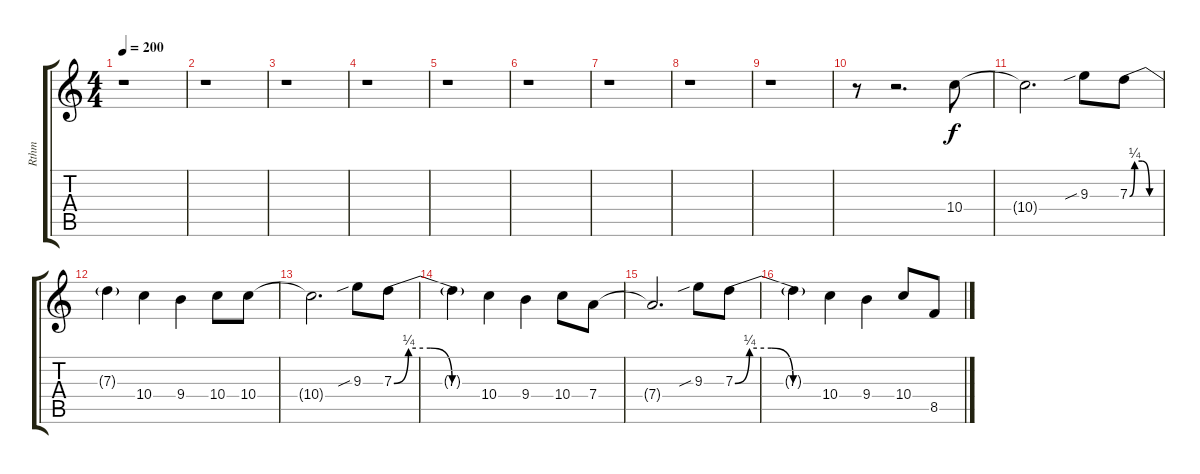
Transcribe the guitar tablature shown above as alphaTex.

\track ("Rthm" "Rthm") {instrument distortionguitar}
\staff {score tabs}
\tuning (E4 B3 G3 D3 A2 E2) {hide}
\ts (4 4)
\tempo 200
\clef g2
\ks c
r.1{dy f} |
r.1 |
r.1 |
r.1 |
r.1 |
r.1 |
r.1 |
r.1 |
r.1 |
r.8 r.2{d} 10.4.8 |
10.4{t}.2{d} 9.3{sib}.8 7.3{be (custom 0 0 10 1 25 1 40 0 60 0)}.8 |
7.3{t}.4 10.4.4 9.4.4 10.4.8 10.4.8 |
10.4{t}.2{d} 9.3{sib}.8 7.3{be (custom 0 0 10 1 25 1 40 0 60 0)}.8 |
7.3{t}.4 10.4.4 9.4.4 10.4.8 7.4.8 |
7.4{t}.2{d} 9.3{sib}.8 7.3{be (custom 0 0 10 1 25 1 40 0 60 0)}.8 |
7.3{t}.4 10.4.4 9.4.4 10.4.8 8.5.8
